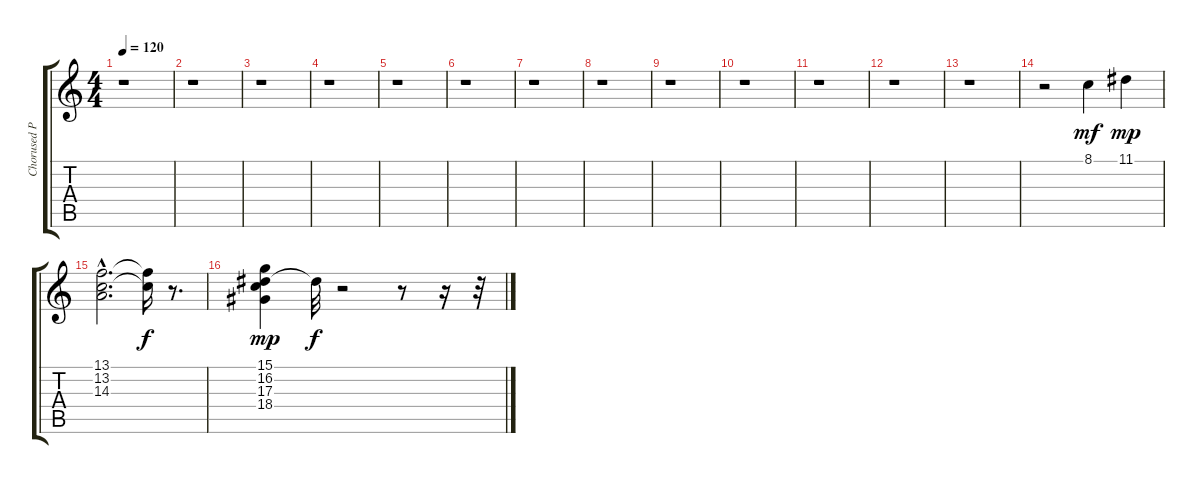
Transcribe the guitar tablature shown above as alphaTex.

\track ("Chorused Piano" "Chorused P") {instrument electricpiano2}
\staff {score tabs}
\tuning (E4 B3 G3 D3 A2 E2) {hide}
\ts (4 4)
\tempo 120
\clef g2
\ks c
r.1{dy f} |
r.1 |
r.1 |
r.1 |
r.1 |
r.1 |
r.1 |
r.1 |
r.1 |
r.1 |
r.1 |
r.1 |
r.1 |
r.2 8.1.4{dy mf} 11.1.4{dy mp} |
(13.1{hac} 13.2{hac} 14.3).2{d} (13.1{t} 13.2{t}).16{dy f} r.8{d} |
(15.1 16.2 17.3 18.4).4{dy mp} 16.2{t}.32{dy f} r.2 r.8 r.16 r.32
